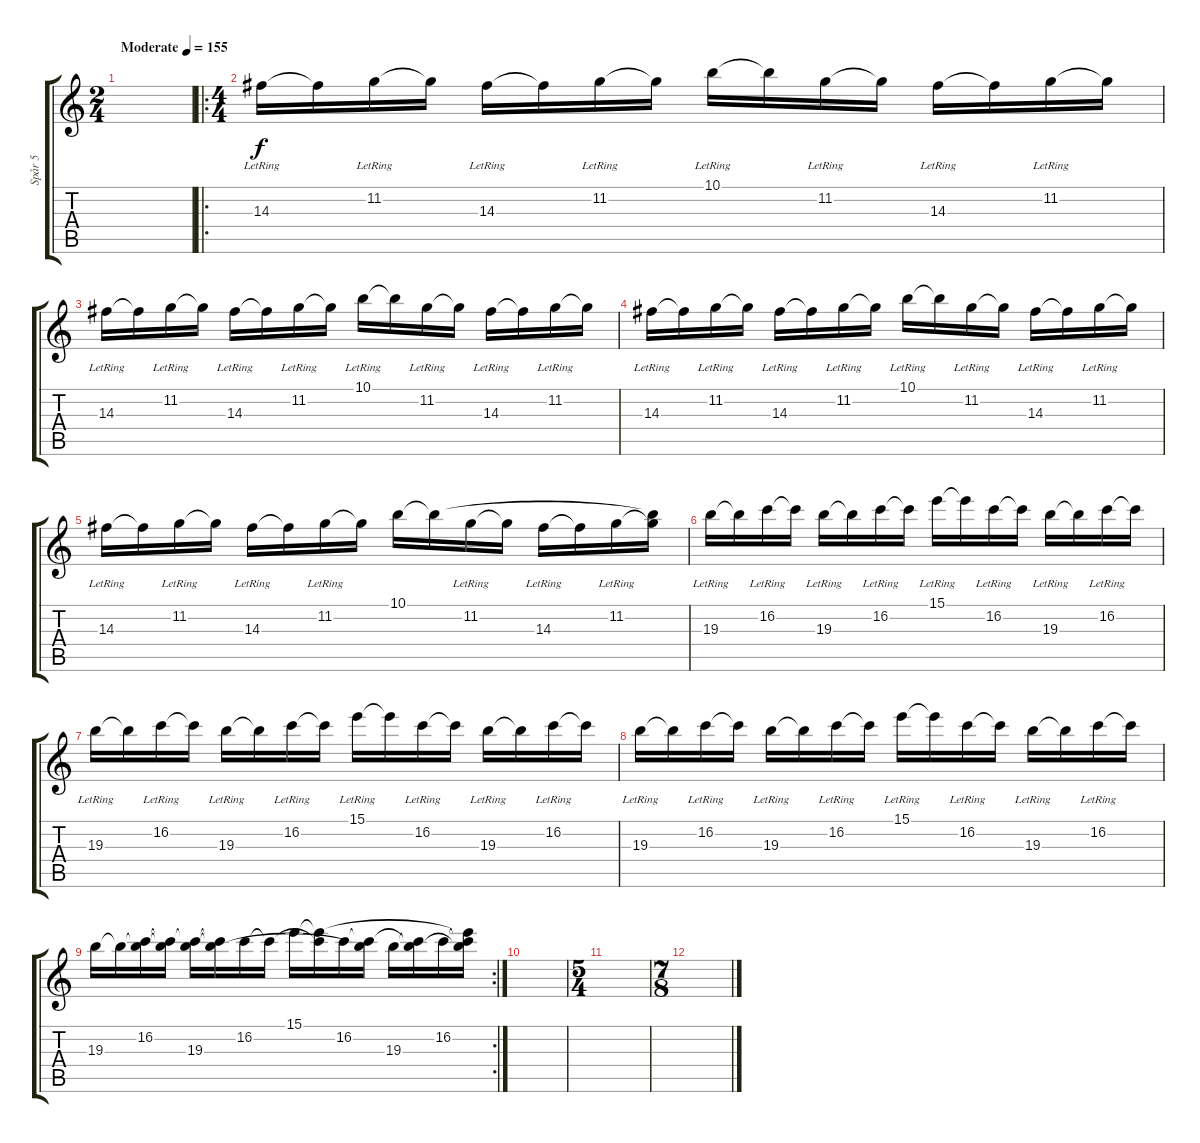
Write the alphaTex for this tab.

\track ("Spår 5" "Spår 5") {instrument distortionguitar}
\staff {score tabs}
\tuning (Db4 Ab3 E3 B2 Gb2 B1) {hide}
\ts (2 4)
\tempo (155 "Moderate")
\clef g2
\ks c
|
\ro
\ts (4 4)
14.3{lr}.16 14.3{t}.16 11.2{lr}.16 11.2{t}.16 14.3{lr}.16 14.3{t}.16 11.2{lr}.16 11.2{t}.16 10.1{lr}.16 10.1{t}.16 11.2{lr}.16 11.2{t}.16 14.3{lr}.16 14.3{t}.16 11.2{lr}.16 11.2{t}.16 |
14.3{lr}.16 14.3{t}.16 11.2{lr}.16 11.2{t}.16 14.3{lr}.16 14.3{t}.16 11.2{lr}.16 11.2{t}.16 10.1{lr}.16 10.1{t}.16 11.2{lr}.16 11.2{t}.16 14.3{lr}.16 14.3{t}.16 11.2{lr}.16 11.2{t}.16 |
14.3{lr}.16 14.3{t}.16 11.2{lr}.16 11.2{t}.16 14.3{lr}.16 14.3{t}.16 11.2{lr}.16 11.2{t}.16 10.1{lr}.16 10.1{t}.16 11.2{lr}.16 11.2{t}.16 14.3{lr}.16 14.3{t}.16 11.2{lr}.16 11.2{t}.16 |
14.3{lr}.16 14.3{t}.16 11.2{lr}.16 11.2{t}.16 14.3{lr}.16 14.3{t}.16 11.2{lr}.16 11.2{t}.16 10.1.16 10.1{t}.16 11.2{lr}.16 11.2{t}.16 14.3{lr}.16 14.3{t}.16 11.2{lr}.16 (10.1{t} 11.2{t}).16 |
19.3{lr}.16 19.3{t}.16 16.2{lr}.16 16.2{t}.16 19.3{lr}.16 19.3{t}.16 16.2{lr}.16 16.2{t}.16 15.1{lr}.16 15.1{t}.16 16.2{lr}.16 16.2{t}.16 19.3{lr}.16 19.3{t}.16 16.2{lr}.16 16.2{t}.16 |
19.3{lr}.16 19.3{t}.16 16.2{lr}.16 16.2{t}.16 19.3{lr}.16 19.3{t}.16 16.2{lr}.16 16.2{t}.16 15.1{lr}.16 15.1{t}.16 16.2{lr}.16 16.2{t}.16 19.3{lr}.16 19.3{t}.16 16.2{lr}.16 16.2{t}.16 |
19.3{lr}.16 19.3{t}.16 16.2{lr}.16 16.2{t}.16 19.3{lr}.16 19.3{t}.16 16.2{lr}.16 16.2{t}.16 15.1{lr}.16 15.1{t}.16 16.2{lr}.16 16.2{t}.16 19.3{lr}.16 19.3{t}.16 16.2{lr}.16 16.2{t}.16 |
\rc 2
19.3.16 19.3{t}.16 (16.2 19.3{t}).16 (16.2{t} 19.3{t}).16 (16.2{t} 19.3).16 (16.2{t} 19.3{t}).16 16.2.16 16.2{t}.16 15.1.16 (15.1{t} 16.2{t}).16 16.2.16 (16.2{t} 19.3{t}).16 19.3.16 (16.2{t} 19.3{t}).16 16.2.16 (15.1{t} 16.2{t} 19.3{t}).16 |
|
\ts (5 4)
|
\ts (7 8)
